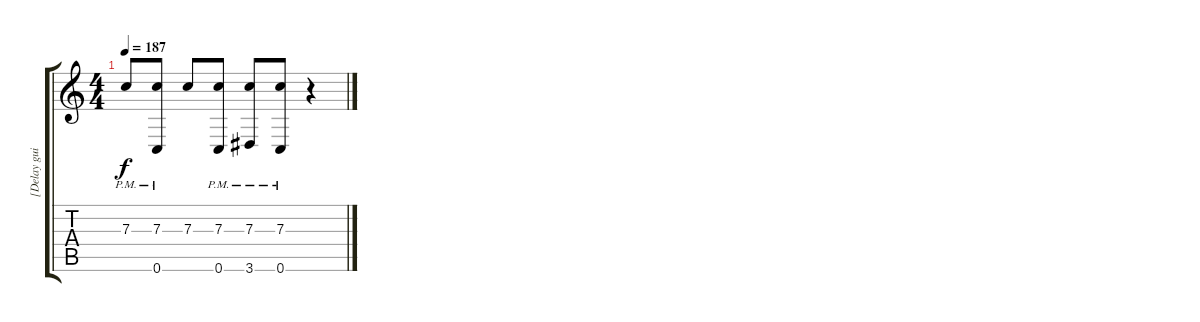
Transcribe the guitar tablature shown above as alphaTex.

\track ("[Delay guitar 2]" "[Delay gui") {instrument overdrivenguitar}
\staff {score tabs}
\tuning (D4 A3 F3 C3 G2 C2) {hide}
\ts (4 4)
\tempo 187
\clef g2
\ks c
7.3{pm}.8{dy f} (7.3{pm} 0.6).8 7.3.8 (7.3{pm} 0.6).8 (7.3{pm} 3.6).8 (7.3{pm} 0.6).8 r.4
